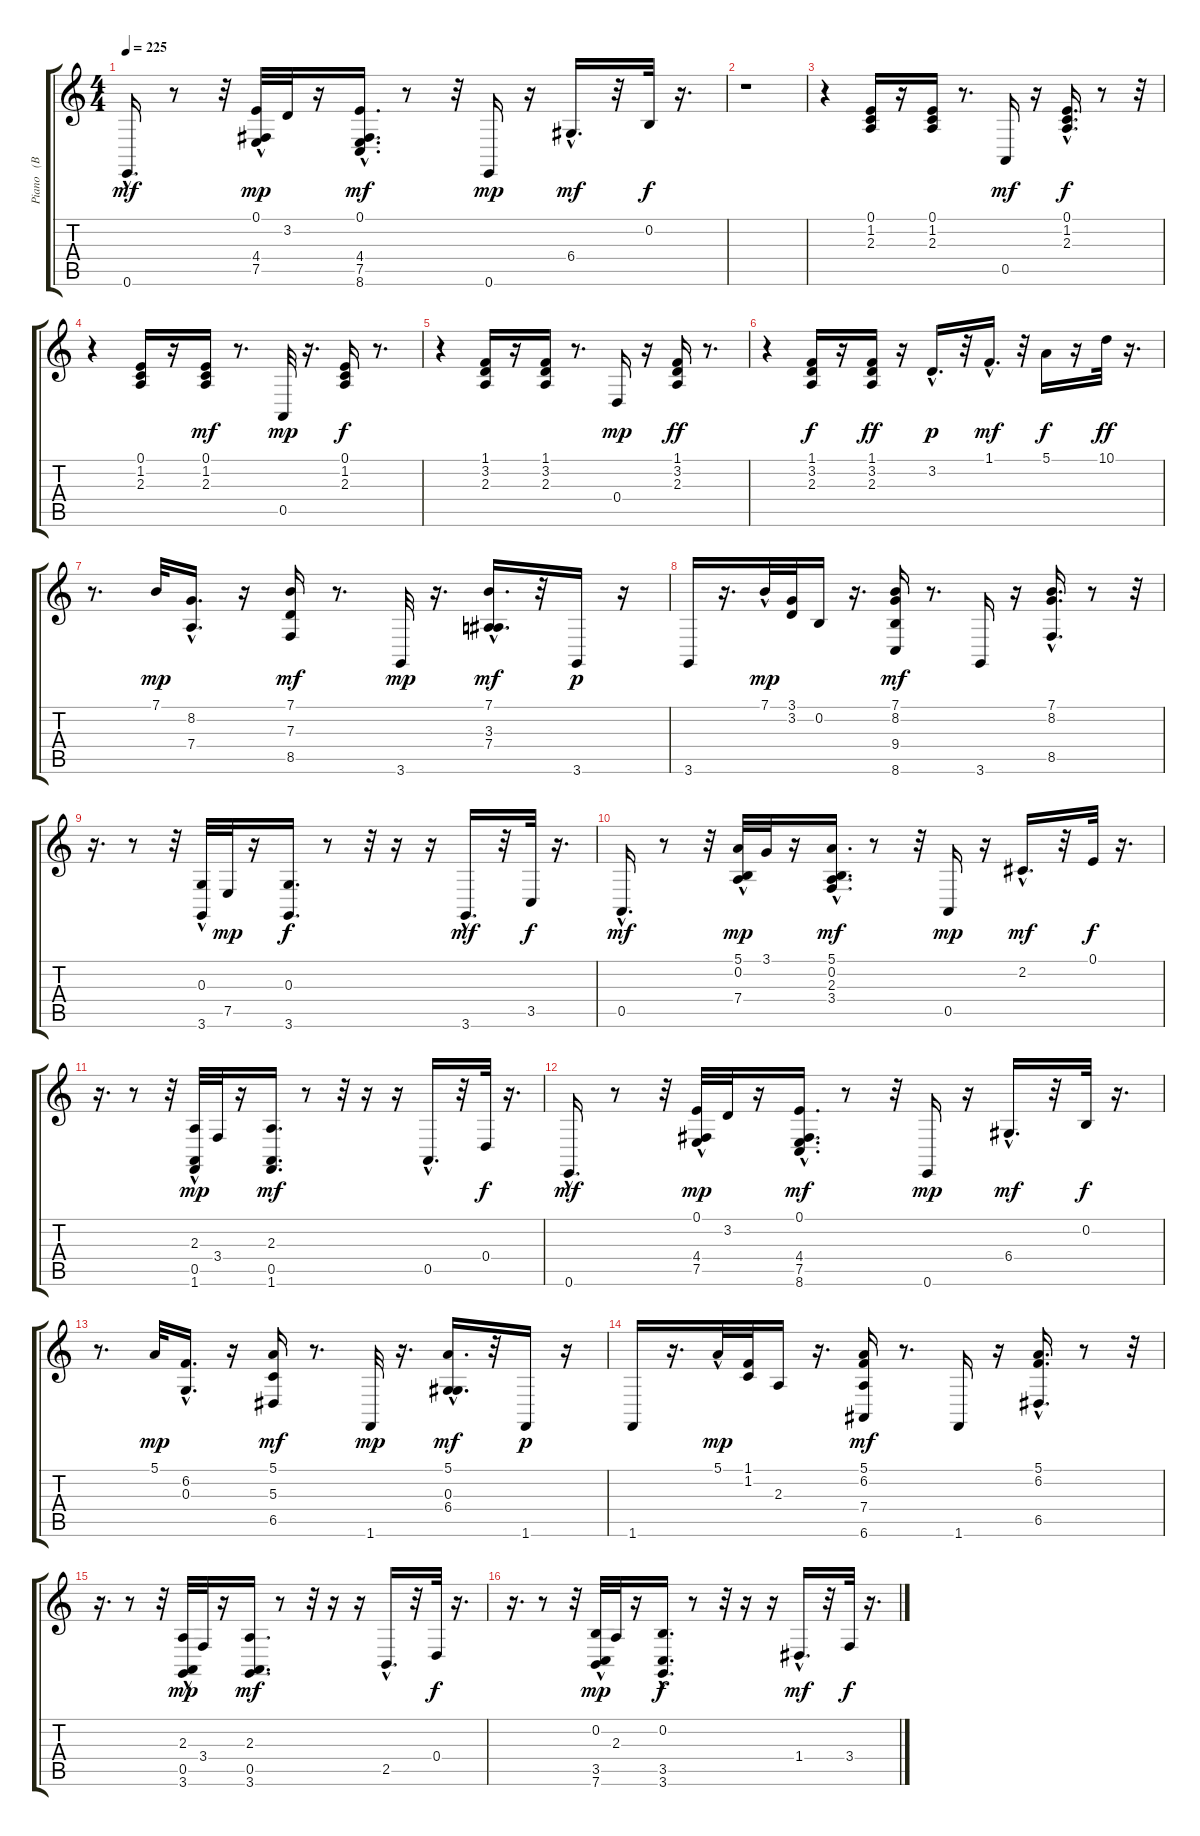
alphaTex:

\track ("Piano   (BB)" "Piano   (B") {instrument acousticgrandpiano}
\staff {score tabs}
\tuning (E4 B3 G3 D3 A2 E2) {hide}
\ts (4 4)
\tempo 225
\clef g2
\ks c
0.6{hac}.16{d dy mf} r.8 r.32 (0.1{hac} 4.4{hac} 7.5{hac}).32{dy mp} 3.2.32 r.16 (0.1 4.4 7.5 8.6{hac}).16{d dy mf} r.8 r.32 0.6.16{dy mp} r.16 6.4{hac}.16{d dy mf} r.32 0.2.32{dy f} r.16{d} |
r.1 |
r.4 (0.1 1.2 2.3).16 r.16 (0.1 1.2 2.3).16 r.8{d} 0.5.16{dy mf} r.16 (0.1{hac} 1.2{hac} 2.3{hac}).16{d dy f} r.8 r.32 |
r.4 (0.1 1.2 2.3).16 r.16 (0.1 1.2 2.3).16{dy mf} r.8{d} 0.5.32{dy mp} r.16{d} (0.1 1.2 2.3).16{dy f} r.8{d} |
r.4 (1.1 3.2 2.3).16 r.16 (1.1 3.2 2.3).16 r.8{d} 0.4.16{dy mp} r.16 (1.1 3.2 2.3).16{dy ff} r.8{d} |
r.4 (1.1 3.2 2.3).16{dy f} r.16 (1.1 3.2 2.3).16{dy ff} r.16 3.2{hac}.16{d dy p} r.32 1.1{hac}.16{d dy mf} r.32 5.1.16{dy f} r.16 10.1.32{dy ff} r.16{d} |
r.8{d} 7.1.32{dy mp} (8.2{hac} 7.4).16{d} r.16 (7.1 7.3 8.5).16{dy mf} r.8{d} 3.6.32{dy mp} r.16{d} (7.1{hac} 3.3{hac} 7.4{hac}).16{d dy mf} r.32 3.6.16{dy p} r.16 |
3.6.16 r.16{d} 7.1{hac}.32{dy mp} (3.1 3.2).32 0.2.16 r.16{d} (7.1 8.2 9.4 8.6).16{dy mf} r.8{d} 3.6.16 r.16 (7.1 8.2{hac} 8.5).16{d} r.8 r.32 |
r.16{d} r.8 r.32 (0.3{hac} 3.6{hac}).32 7.5.32{dy mp} r.16 (0.3 3.6).16{d dy f} r.8 r.32 r.16 r.16 3.6{hac}.16{d dy mf} r.32 3.5.32{dy f} r.16{d} |
0.5{hac}.16{d dy mf} r.8 r.32 (5.1{hac} 0.2{hac} 7.4{hac}).32{dy mp} 3.1.32 r.16 (5.1 0.2 2.3 3.4{hac}).16{d dy mf} r.8 r.32 0.5.16{dy mp} r.16 2.2{hac}.16{d dy mf} r.32 0.1.32{dy f} r.16{d} |
r.16{d} r.8 r.32 (2.3{hac} 0.5{hac} 1.6{hac}).32{dy mp} 3.4.32 r.16 (2.3 0.5 1.6).16{d dy mf} r.8 r.32 r.16 r.16 0.5{hac}.16{d} r.32 0.4.32{dy f} r.16{d} |
0.6{hac}.16{d dy mf} r.8 r.32 (0.1{hac} 4.4{hac} 7.5{hac}).32{dy mp} 3.2.32 r.16 (0.1 4.4 7.5 8.6{hac}).16{d dy mf} r.8 r.32 0.6.16{dy mp} r.16 6.4{hac}.16{d dy mf} r.32 0.2.32{dy f} r.16{d} |
r.8{d} 5.1.32{dy mp} (6.2{hac} 0.3).16{d} r.16 (5.1 5.3 6.5).16{dy mf} r.8{d} 1.6.32{dy mp} r.16{d} (5.1{hac} 0.3{hac} 6.4{hac}).16{d dy mf} r.32 1.6.16{dy p} r.16 |
1.6.16 r.16{d} 5.1{hac}.32{dy mp} (1.1 1.2).32 2.3.16 r.16{d} (5.1 6.2 7.4 6.6).16{dy mf} r.8{d} 1.6.16 r.16 (5.1 6.2{hac} 6.5).16{d} r.8 r.32 |
r.16{d} r.8 r.32 (2.3{hac} 0.5{hac} 3.6{hac}).32{dy mp} 3.4.32 r.16 (2.3 0.5 3.6).16{d dy mf} r.8 r.32 r.16 r.16 2.5{hac}.16{d} r.32 0.4.32{dy f} r.16{d} |
r.16{d} r.8 r.32 (0.2{hac} 3.5{hac} 7.6{hac}).32{dy mp} 2.3.32 r.16 (0.2 3.5 3.6{hac}).16{d dy f} r.8 r.32 r.16 r.16 1.4{hac}.16{d dy mf} r.32 3.4.32{dy f} r.16{d}
